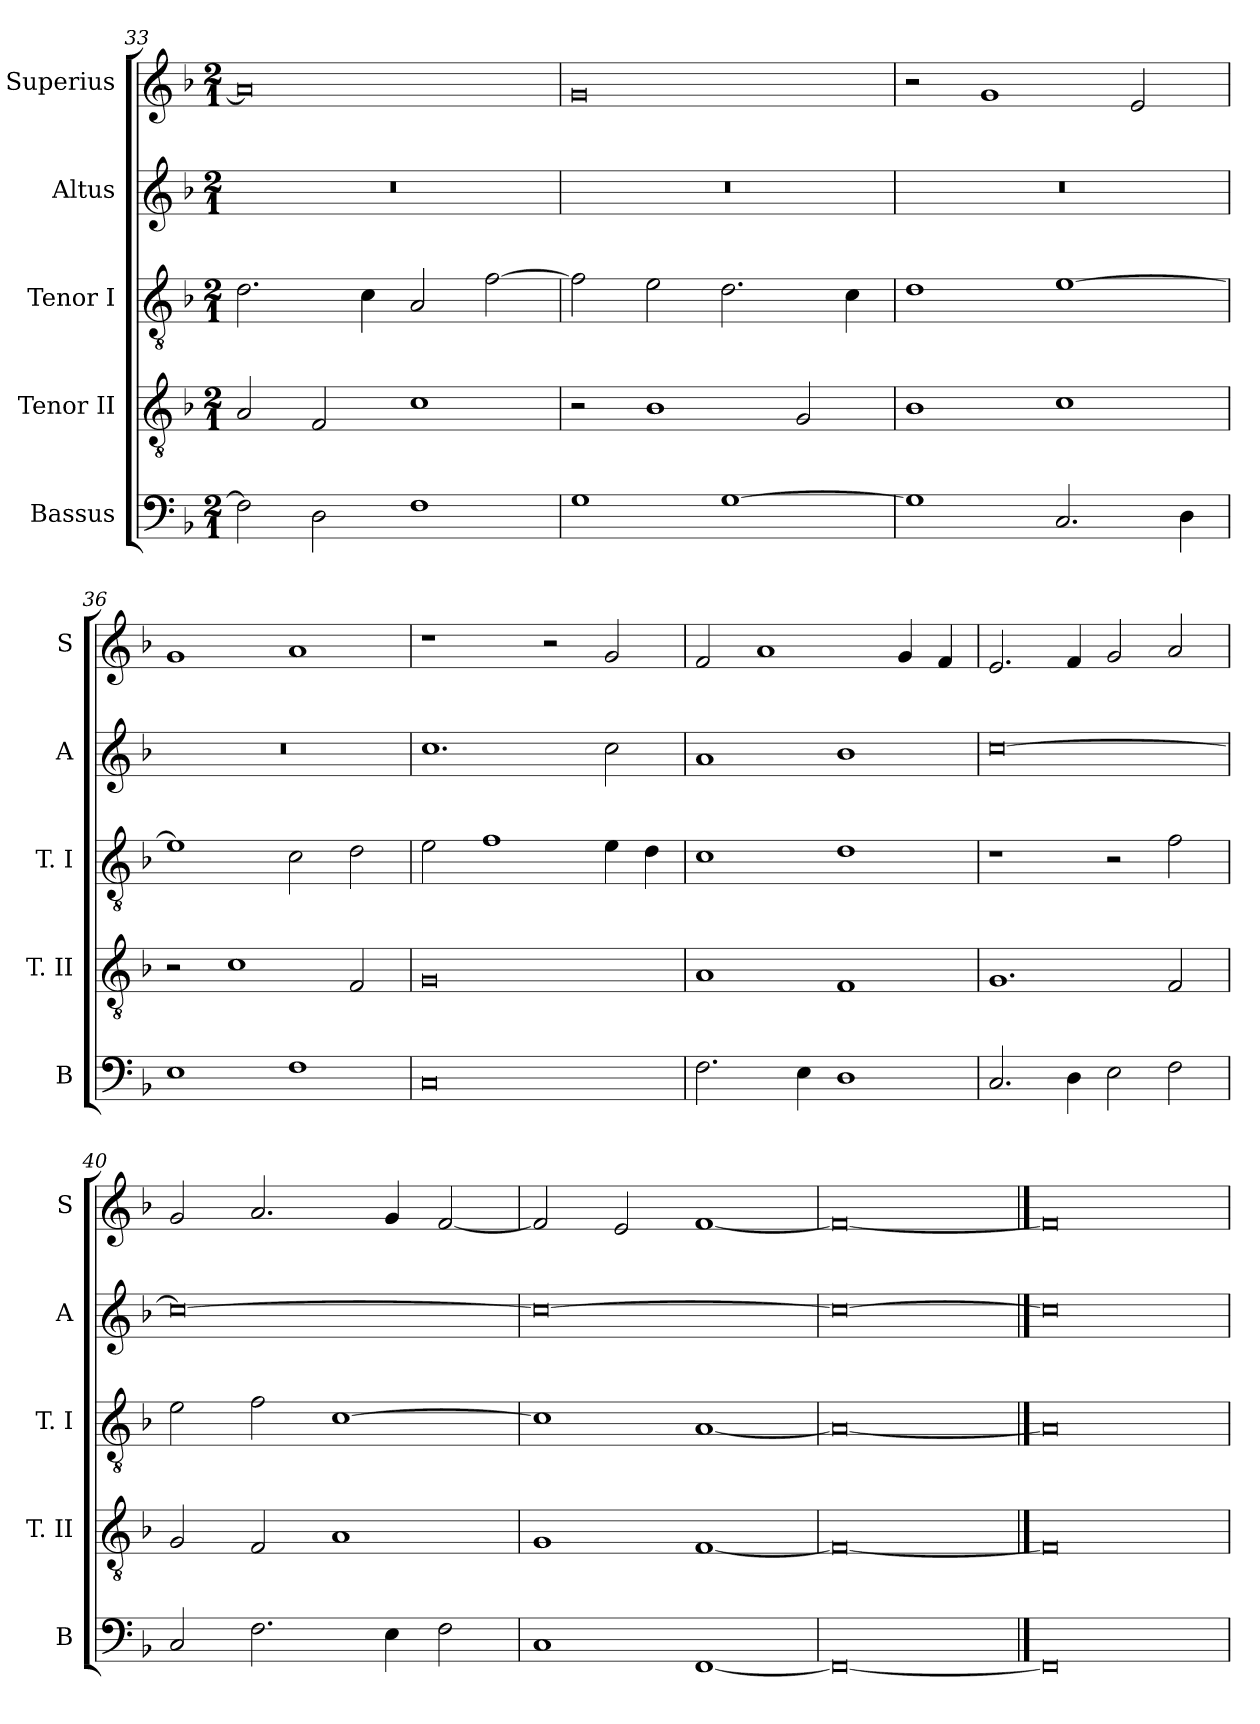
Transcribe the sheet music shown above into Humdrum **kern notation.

**kern	**kern	**kern	**kern	**kern
*part5	*part4	*part3	*part2	*part1
*staff5	*staff4	*staff3	*staff2	*staff1
*I"Bassus	*I"Tenor II	*I"Tenor I	*I"Altus	*I"Superius
*I'B	*I'T. II	*I'T. I	*I'A	*I'S
*clefF4	*clefGv2	*clefGv2	*clefG2	*clefG2
*k[b-]	*k[b-]	*k[b-]	*k[b-]	*k[b-]
*F:	*F:	*F:	*F:	*F:
*M2/1	*M2/1	*M2/1	*M2/1	*M2/1
=33	=33	=33	=33	=33
2F]	2A	2.d	0r	0a]
2D	2F	.	.	.
.	.	4c	.	.
1F	1c	2A	.	.
.	.	[2f	.	.
=34	=34	=34	=34	=34
1G	2r	2f]	0r	0g
.	1B-	2e	.	.
[1G	.	2.d	.	.
.	2G	.	.	.
.	.	4c	.	.
=35	=35	=35	=35	=35
1G]	1B-	1d	0r	2r
.	.	.	.	1g
2.C	1c	[1e	.	.
.	.	.	.	2e
4D	.	.	.	.
=36	=36	=36	=36	=36
1E	2r	1e]	0r	1g
.	1c	.	.	.
1F	.	2c	.	1a
.	2F	2d	.	.
=37	=37	=37	=37	=37
0C	0G	2e	1.cc	1r
.	.	1f	.	.
.	.	.	.	2r
.	.	4e	2cc	2g
.	.	4d	.	.
=38	=38	=38	=38	=38
2.F	1A	1c	1a	2f
.	.	.	.	1a
4E	.	.	.	.
1D	1F	1d	1b-	.
.	.	.	.	4g
.	.	.	.	4f
=39	=39	=39	=39	=39
2.C	1.G	1r	[0cc	2.e
4D	.	.	.	4f
2E	.	2r	.	2g
2F	2F	2f	.	2a
=40	=40	=40	=40	=40
2C	2G	2e	0cc_	2g
2.F	2F	2f	.	2.a
.	1A	[1c	.	.
4E	.	.	.	4g
2F	.	.	.	[2f
=41	=41	=41	=41	=41
1C	1G	1c]	0cc_	2f]
.	.	.	.	2e
[1FF	[1F	[1A	.	[1f
=42	=42	=42	=42	=42
0FF_	0F_	0A_	0cc_	0f_
==43	==43	==43	==43	==43
0FF]	0F]	0A]	0cc]	0f]
=	=	=	=	=
*-	*-	*-	*-	*-
